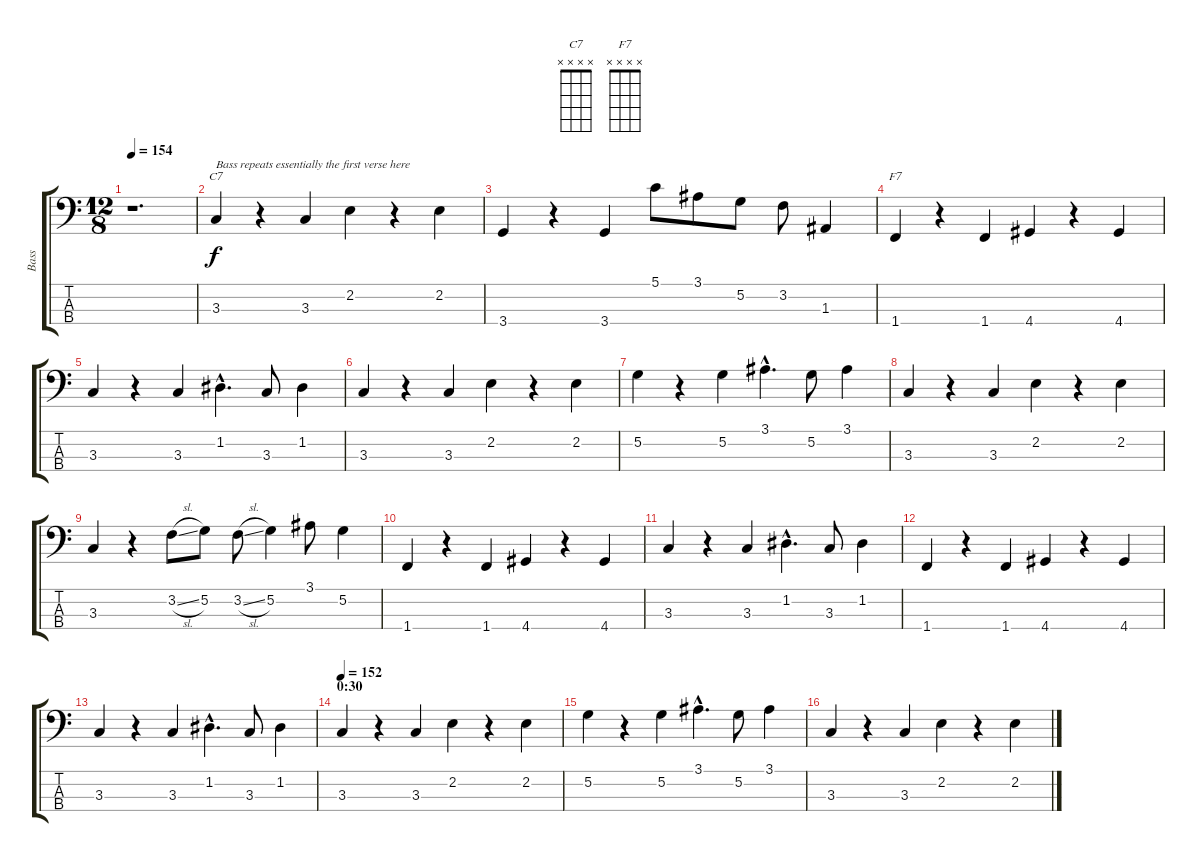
\track ("Bass" "Bass") {instrument electricbassfinger}
\staff {score tabs}
\tuning (G2 D2 A1 E1) {hide}
\chord ("C7" x x x x)
\chord ("F7" x x x x)
\ts (12 8)
\tempo 154
\clef f4
\ks c
r.1{d dy f instrument electricbassfinger} |
3.3.4{ch "C7" txt "Bass repeats essentially the first verse here"} r.4 3.3.4 2.2.4 r.4 2.2.4 |
3.4.4 r.4 3.4.4 5.1.8 3.1.8 5.2.8 3.2.8 1.3.4 |
1.4.4{ch "F7"} r.4 1.4.4 4.4.4 r.4 4.4.4 |
3.3.4 r.4 3.3.4 1.2{hac}.4{d} 3.3.8 1.2.4 |
3.3.4 r.4 3.3.4 2.2.4 r.4 2.2.4 |
5.2.4 r.4 5.2.4 3.1{hac}.4{d} 5.2.8 3.1.4 |
3.3.4 r.4 3.3.4 2.2.4 r.4 2.2.4 |
3.3.4 r.4 3.2{sl}.8 5.2.8 3.2{sl}.8 5.2.4 3.1.8 5.2.4 |
1.4.4 r.4 1.4.4 4.4.4 r.4 4.4.4 |
3.3.4 r.4 3.3.4 1.2{hac}.4{d} 3.3.8 1.2.4 |
1.4.4 r.4 1.4.4 4.4.4 r.4 4.4.4 |
3.3.4 r.4 3.3.4 1.2{hac}.4{d} 3.3.8 1.2.4 |
\section ("" "0:30")
\tempo 152
3.3.4 r.4 3.3.4 2.2.4 r.4 2.2.4 |
5.2.4 r.4 5.2.4 3.1{hac}.4{d} 5.2.8 3.1.4 |
3.3.4 r.4 3.3.4 2.2.4 r.4 2.2.4
